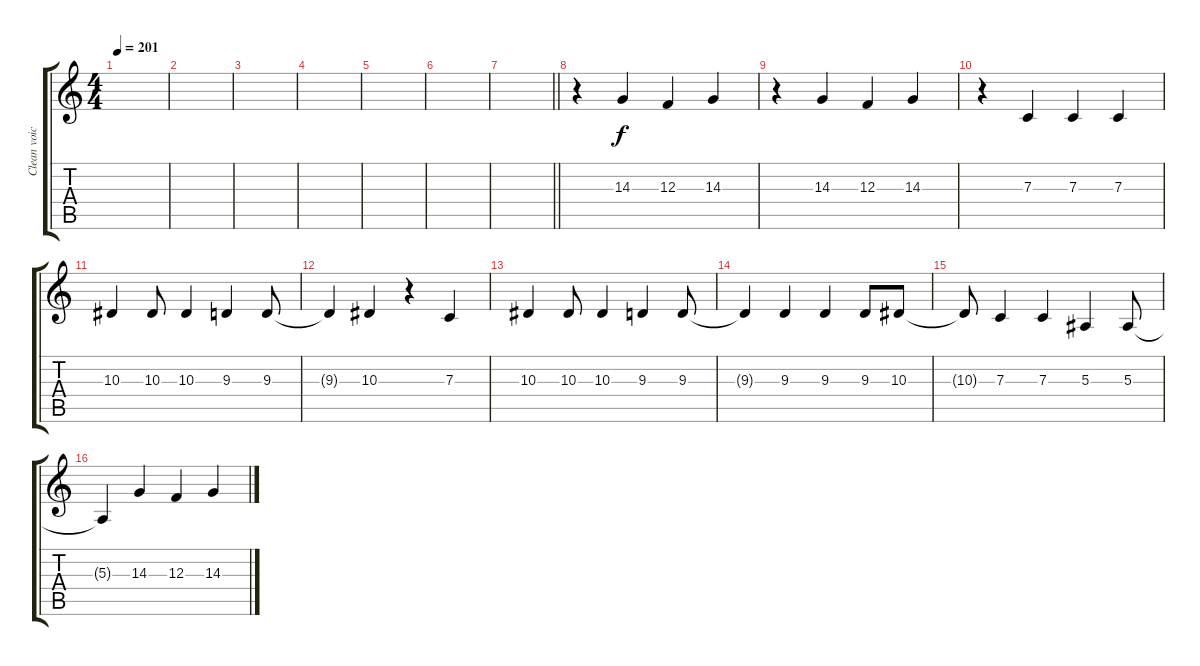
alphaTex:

\track ("Clean voice" "Clean voic") {instrument viola}
\staff {score tabs}
\tuning (D4 A3 F3 C3 G2 C2) {hide}
\ts (4 4)
\tempo 201
\clef g2
\ks c
|
|
|
|
|
|
\barLineRight lightlight
|
\section ("" " ")
r.4 14.3.4 12.3.4 14.3.4 |
r.4 14.3.4 12.3.4 14.3.4 |
r.4 7.3.4 7.3.4 7.3.4 |
10.3.4 10.3.8 10.3.4 9.3.4 9.3.8 |
9.3{t}.4 10.3.4 r.4 7.3.4 |
10.3.4 10.3.8 10.3.4 9.3.4 9.3.8 |
9.3{t}.4 9.3.4 9.3.4 9.3.8 10.3.8 |
10.3{t}.8 7.3.4 7.3.4 5.3.4 5.3.8 |
5.3{t}.4 14.3.4 12.3.4 14.3.4
